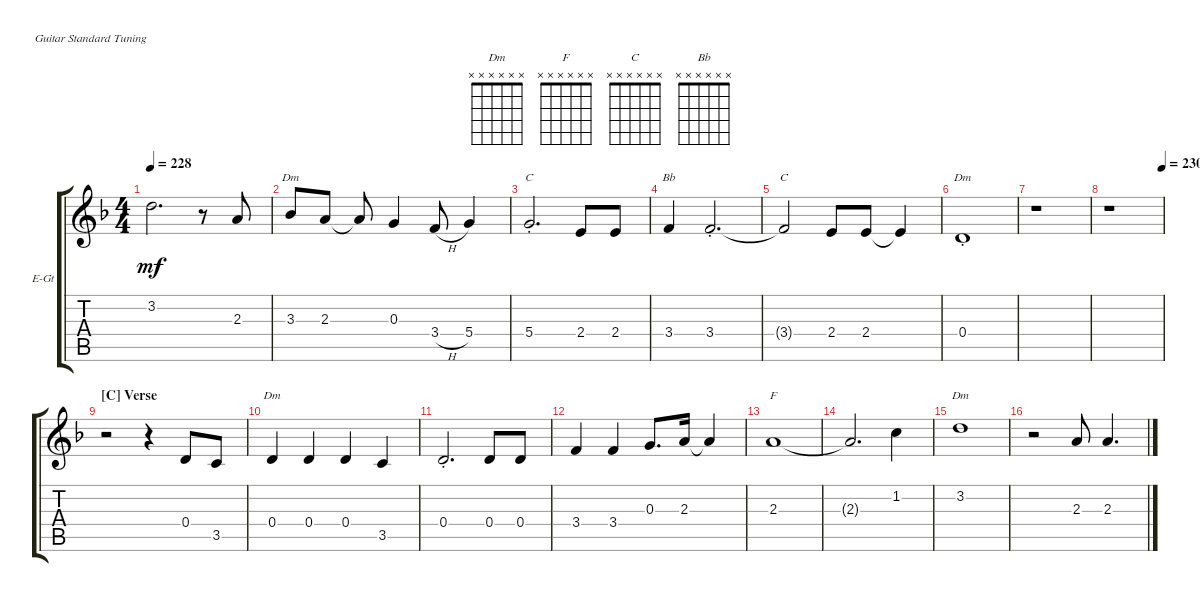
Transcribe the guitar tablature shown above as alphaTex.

\defaultSystemsLayout 4
\bracketExtendMode groupsimilarinstruments
\firstSystemTrackNameOrientation horizontal
\otherSystemsTrackNameOrientation horizontal
\track ("Paul's Voice" "E-Gt") {instrument electricguitarclean}
\staff {score tabs}
\tuning (E4 B3 G3 D3 A2 E2)
\chord ("Dm" x x x x x x)
\chord ("F" x x x x x x)
\chord ("C" x x x x x x)
\chord ("Bb" x x x x x x)
\ts (4 4)
\tempo 228
\clef g2
\ks dminor
3.2{t}.2{d dy mf} r.8 2.3.8 |
3.3.8{ch "Dm"} 2.3.8 2.3{t}.8 0.3.4 3.4{h}.8 5.4.4 |
5.4{st}.2{d ch "C"} 2.4.8 2.4.8 |
3.4.4{ch "Bb"} 3.4{st}.2{d} |
3.4{t}.2{ch "C"} 2.4.8 2.4.8 2.4{t}.4 |
0.4{st}.1{ch "Dm"} |
r.1 |
\tempo (230 0.99375)
r.1 |
\section ("C" "Verse")
r.2 r.4 0.4.8 3.5.8 |
0.4.4{ch "Dm"} 0.4.4 0.4.4 3.5.4 |
0.4{st}.2{d} 0.4.8 0.4.8 |
3.4.4 3.4.4 0.3.8{d} 2.3.16 2.3{t}.4 |
2.3.1{ch "F"} |
2.3{t}.2{d} 1.2.4 |
3.2.1{ch "Dm"} |
r.2 2.3.8 2.3.4{d}
